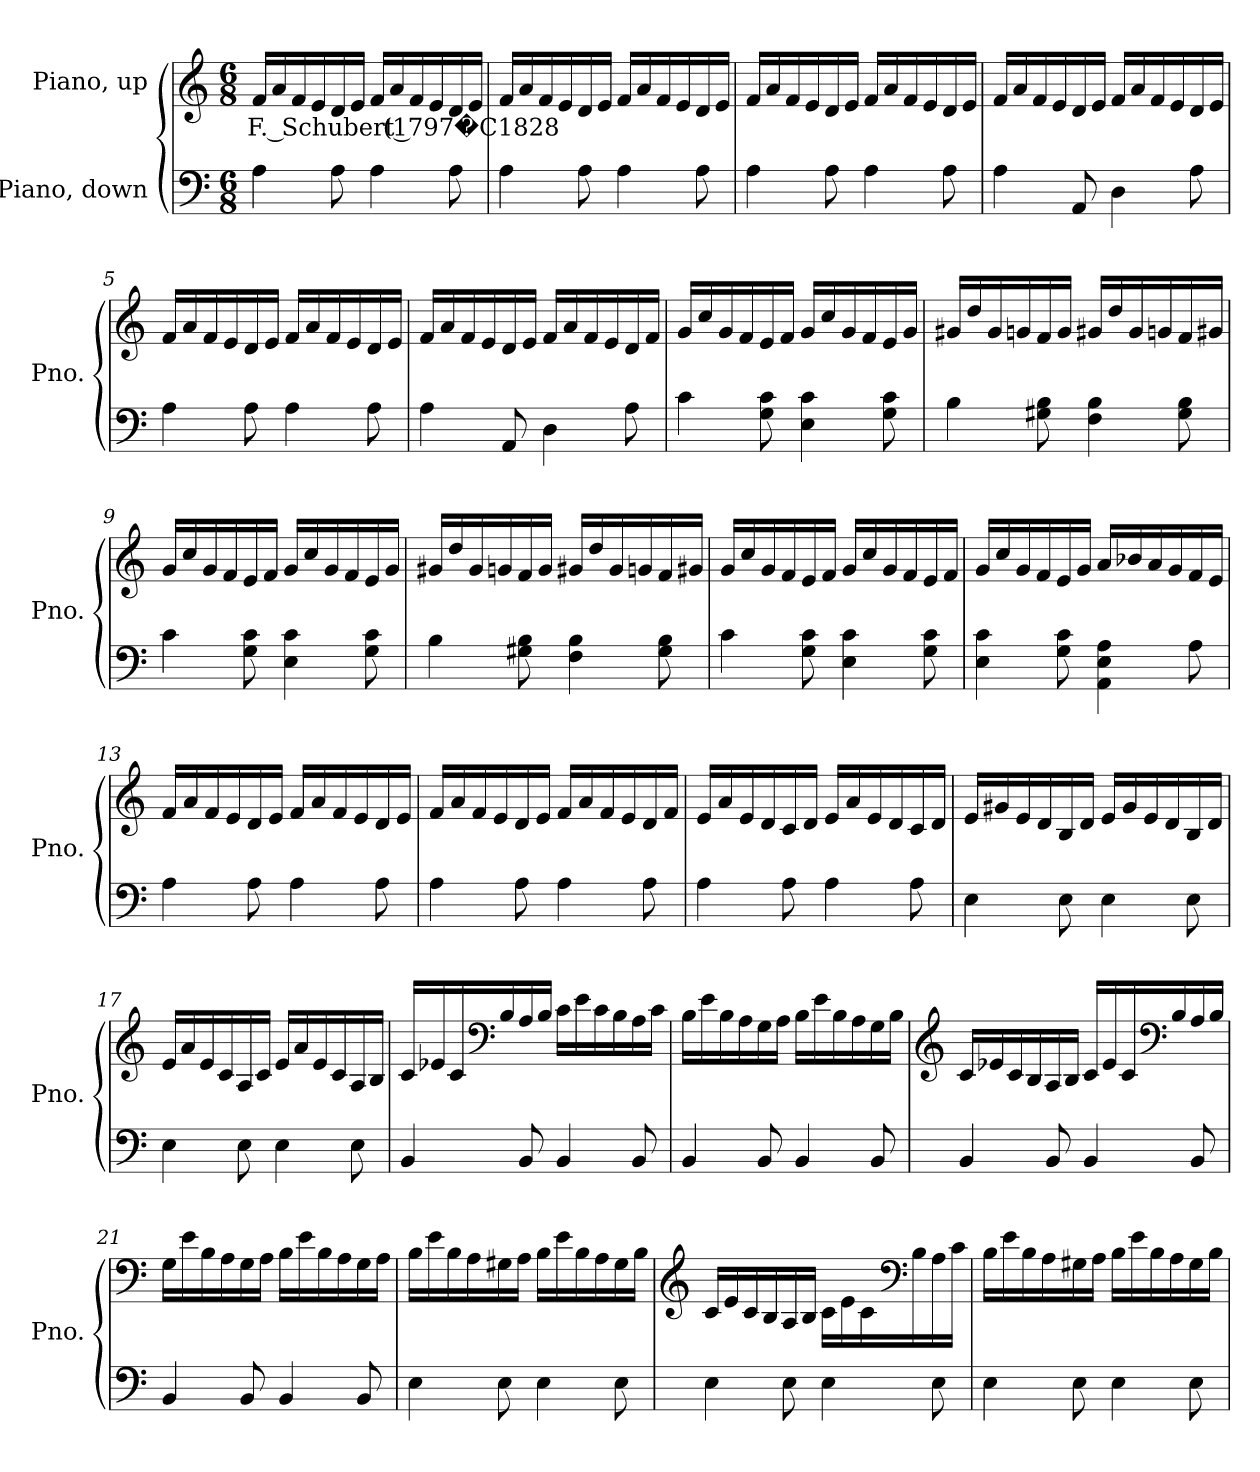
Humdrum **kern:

**kern	**kern	**text
*part2	*part1	*part1
*staff2	*staff1	*staff1
*I"Piano, down	*I"Piano, up	*
*I'Pno.	*I'Pno.	*
*clefF4	*clefG2	*
*k[]	*k[]	*
*M6/8	*M6/8	*
*MM110	*MM110	*
=1	=1	=1
!	!	!LO:LY:b
4A\	16f/LL	F. Schubert (1797�C1828
.	16a/	.
.	16f/	.
.	16e/	.
8A\	16d/	.
.	16e/JJ	.
4A\	16f/LL	.
.	16a/	.
.	16f/	.
.	16e/	.
8A\	16d/	.
.	16e/JJ	.
=2	=2	=2
4A\	16f/LL	.
.	16a/	.
.	16f/	.
.	16e/	.
8A\	16d/	.
.	16e/JJ	.
4A\	16f/LL	.
.	16a/	.
.	16f/	.
.	16e/	.
8A\	16d/	.
.	16e/JJ	.
!!LO:LB:g=z
=3	=3	=3
4A\	16f/LL	.
.	16a/	.
.	16f/	.
.	16e/	.
8A\	16d/	.
.	16e/JJ	.
4A\	16f/LL	.
.	16a/	.
.	16f/	.
.	16e/	.
8A\	16d/	.
.	16e/JJ	.
=4	=4	=4
4A\	16f/LL	.
.	16a/	.
.	16f/	.
.	16e/	.
8AA/	16d/	.
.	16e/JJ	.
4D\	16f/LL	.
.	16a/	.
.	16f/	.
.	16e/	.
8A\	16d/	.
.	16e/JJ	.
=5	=5	=5
4A\	16f/LL	.
.	16a/	.
.	16f/	.
.	16e/	.
8A\	16d/	.
.	16e/JJ	.
4A\	16f/LL	.
.	16a/	.
.	16f/	.
.	16e/	.
8A\	16d/	.
.	16e/JJ	.
!!LO:LB:g=z
=6	=6	=6
4A\	16f/LL	.
.	16a/	.
.	16f/	.
.	16e/	.
8AA/	16d/	.
.	16e/JJ	.
4D\	16f/LL	.
.	16a/	.
.	16f/	.
.	16e/	.
8A\	16d/	.
.	16f/JJ	.
=7	=7	=7
4c\	16g/LL	.
.	16cc/	.
.	16g/	.
.	16f/	.
8G\ 8c\	16e/	.
.	16f/JJ	.
4E\ 4c\	16g/LL	.
.	16cc/	.
.	16g/	.
.	16f/	.
8G\ 8c\	16e/	.
.	16g/JJ	.
=8	=8	=8
4B\	16g#X/LL	.
.	16dd/	.
.	16g#/	.
.	16gn/	.
8G#X\ 8B\	16f/	.
.	16g/JJ	.
4F\ 4B\	16g#X/LL	.
.	16dd/	.
.	16g#/	.
.	16gn/	.
8G#\ 8B\	16f/	.
.	16g#X/JJ	.
!!LO:LB:g=z
=9	=9	=9
4c\	16g/LL	.
.	16cc/	.
.	16g/	.
.	16f/	.
8G\ 8c\	16e/	.
.	16f/JJ	.
4E\ 4c\	16g/LL	.
.	16cc/	.
.	16g/	.
.	16f/	.
8G\ 8c\	16e/	.
.	16g/JJ	.
=10	=10	=10
4B\	16g#X/LL	.
.	16dd/	.
.	16g#/	.
.	16gn/	.
8G#X\ 8B\	16f/	.
.	16g/JJ	.
4F\ 4B\	16g#X/LL	.
.	16dd/	.
.	16g#/	.
.	16gn/	.
8G#\ 8B\	16f/	.
.	16g#X/JJ	.
=11	=11	=11
4c\	16g/LL	.
.	16cc/	.
.	16g/	.
.	16f/	.
8G\ 8c\	16e/	.
.	16f/JJ	.
4E\ 4c\	16g/LL	.
.	16cc/	.
.	16g/	.
.	16f/	.
8G\ 8c\	16e/	.
.	16f/JJ	.
!!LO:LB:g=z
=12	=12	=12
4E\ 4c\	16g/LL	.
.	16cc/	.
.	16g/	.
.	16f/	.
8G\ 8c\	16e/	.
.	16g/JJ	.
4AA\ 4E\ 4A\	16a/LL	.
.	16b-X/	.
.	16a/	.
.	16g/	.
8A\	16f/	.
.	16e/JJ	.
=13	=13	=13
4A\	16f/LL	.
.	16a/	.
.	16f/	.
.	16e/	.
8A\	16d/	.
.	16e/JJ	.
4A\	16f/LL	.
.	16a/	.
.	16f/	.
.	16e/	.
8A\	16d/	.
.	16e/JJ	.
=14	=14	=14
4A\	16f/LL	.
.	16a/	.
.	16f/	.
.	16e/	.
8A\	16d/	.
.	16e/JJ	.
4A\	16f/LL	.
.	16a/	.
.	16f/	.
.	16e/	.
8A\	16d/	.
.	16f/JJ	.
!!LO:LB:g=z
=15	=15	=15
4A\	16e/LL	.
.	16a/	.
.	16e/	.
.	16d/	.
8A\	16c/	.
.	16d/JJ	.
4A\	16e/LL	.
.	16a/	.
.	16e/	.
.	16d/	.
8A\	16c/	.
.	16d/JJ	.
=16	=16	=16
4E\	16e/LL	.
.	16g#X/	.
.	16e/	.
.	16d/	.
8E\	16B/	.
.	16d/JJ	.
4E\	16e/LL	.
.	16g#/	.
.	16e/	.
.	16d/	.
8E\	16B/	.
.	16d/JJ	.
=17	=17	=17
4E\	16e/LL	.
.	16a/	.
.	16e/	.
.	16c/	.
8E\	16A/	.
.	16c/JJ	.
4E\	16e/LL	.
.	16a/	.
.	16e/	.
.	16c/	.
8E\	16A/	.
.	16B/JJ	.
!!LO:PB:g=z
=18	=18	=18
4BB/	16c/LL	.
.	16e-X/	.
.	16c/	.
*	*clefF4	*
.	16B/	.
8BB/	16A/	.
.	16B/JJ	.
4BB/	16c\LL	.
.	16e-\	.
.	16c\	.
.	16B\	.
8BB/	16A\	.
.	16c\JJ	.
=19	=19	=19
4BB/	16B\LL	.
.	16e\	.
.	16B\	.
.	16A\	.
8BB/	16G\	.
.	16A\JJ	.
4BB/	16B\LL	.
.	16e\	.
.	16B\	.
.	16A\	.
8BB/	16G\	.
.	16B\JJ	.
=20	=20	=20
*	*clefG2	*
4BB/	16c/LL	.
.	16e-X/	.
.	16c/	.
.	16B/	.
8BB/	16A/	.
.	16B/JJ	.
4BB/	16c/LL	.
.	16e-/	.
.	16c/	.
*	*clefF4	*
.	16B/	.
8BB/	16A/	.
.	16B/JJ	.
!!LO:LB:g=z
=21	=21	=21
4BB/	16G\LL	.
.	16e\	.
.	16B\	.
.	16A\	.
8BB/	16G\	.
.	16A\JJ	.
4BB/	16B\LL	.
.	16e\	.
.	16B\	.
.	16A\	.
8BB/	16G\	.
.	16A\JJ	.
=22	=22	=22
4E\	16B\LL	.
.	16e\	.
.	16B\	.
.	16A\	.
8E\	16G#X\	.
.	16A\JJ	.
4E\	16B\LL	.
.	16e\	.
.	16B\	.
.	16A\	.
8E\	16G#\	.
.	16B\JJ	.
=23	=23	=23
*	*clefG2	*
4E\	16c/LL	.
.	16e/	.
.	16c/	.
.	16B/	.
8E\	16A/	.
.	16B/JJ	.
4E\	16c\LL	.
.	16e\	.
.	16c\	.
*	*clefF4	*
.	16B\	.
8E\	16A\	.
.	16c\JJ	.
!!LO:LB:g=z
=24	=24	=24
4E\	16B\LL	.
.	16e\	.
.	16B\	.
.	16A\	.
8E\	16G#X\	.
.	16A\JJ	.
4E\	16B\LL	.
.	16e\	.
.	16B\	.
.	16A\	.
8E\	16G#\	.
.	16B\JJ	.
=	=	=
*-	*-	*-
